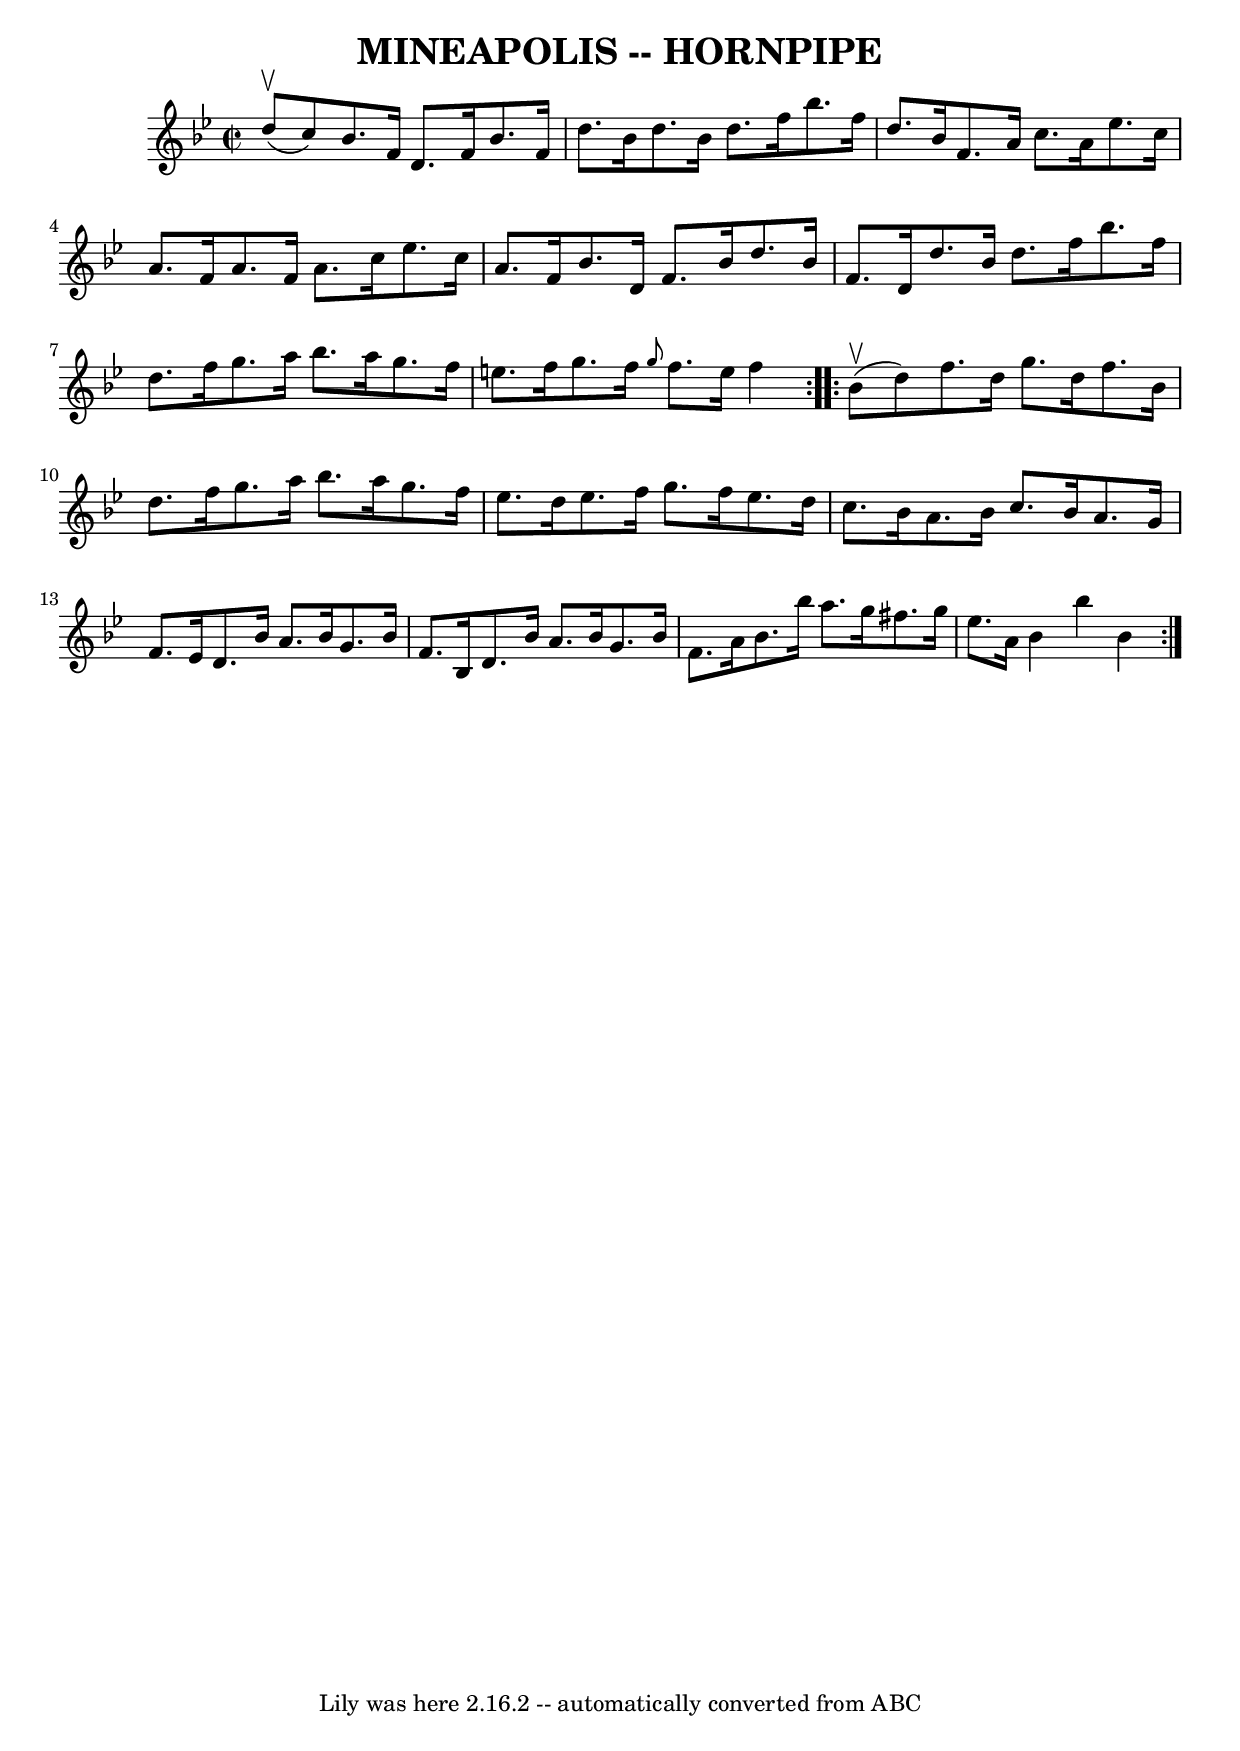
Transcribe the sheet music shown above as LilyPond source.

\version "2.16.2"
\include "Mammoth.ily"
\header {
  %% book = "Ryan's Mammoth Collection of Fiddle Tunes"
 crossRefNumber = "1"
 footnotes = "\\\\\\\\(Can be used as a Clog.)"
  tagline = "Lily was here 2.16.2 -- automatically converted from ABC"
  title = "MINEAPOLIS -- HORNPIPE"

}
voicedefault =  {



  \repeat volta 2 {

    \override Staff.TimeSignature #'style = #'C
    \time 2/2      \key bf \major d''8 (^\upbow c''8)        |
 bf'8. f'16 d'8. f'16 bf'8. f'16 d''8. bf'16     |
 d''8. bf'16 d''8. f''16 bf''8. f''16 d''8. bf'16      |
 f'8. a'16 c''8. a'16 ef''8. c''16 a'8. f'16     |
 a'8. f'16 a'8. c''16 ef''8. c''16 a'8. f'16     | |
 bf'8. d'16 f'8. bf'16 d''8. bf'16 f'8. d'16     |
 d''8. bf'16 d''8. f''16 bf''8. f''16 d''8. f''16     |
 g''8. a''16 bf''8. a''16 g''8. f''16 e''8. f''16     |
 g''8. f''16  \grace { g''8 
			  
			} f''8. e''16 f''4    
  }     
  \repeat volta 2 {
 bf'8 (^\upbow d''8)        |
 f''8. d''16 g''8. d''16 f''8. bf'16 d''8. f''16     |
 g''8. a''16 bf''8. a''16 g''8. f''16 ef''8. d''16     |
 ef''8. f''16 g''8. f''16 ef''8. d''16 c''8. bf'16     |
 a'8. bf'16 c''8. bf'16 a'8. g'16 f'8. ef'16    |  |
 d'8. bf'16 a'8. bf'16 g'8. bf'16 f'8. bf16     |
 d'8. bf'16 a'8. bf'16 g'8. bf'16 f'8. a'16     |
 bf'8. bf''16 a''8. g''16 fs''8. g''16 ef''8. a'16      |
 bf'4 bf''4 bf'4    
  }   

}

\score{
  <<

    \context Staff="default"
    {
      \voicedefault 
      
    }

  >>
  \layout {
    
  }
  \midi {
  }

}
